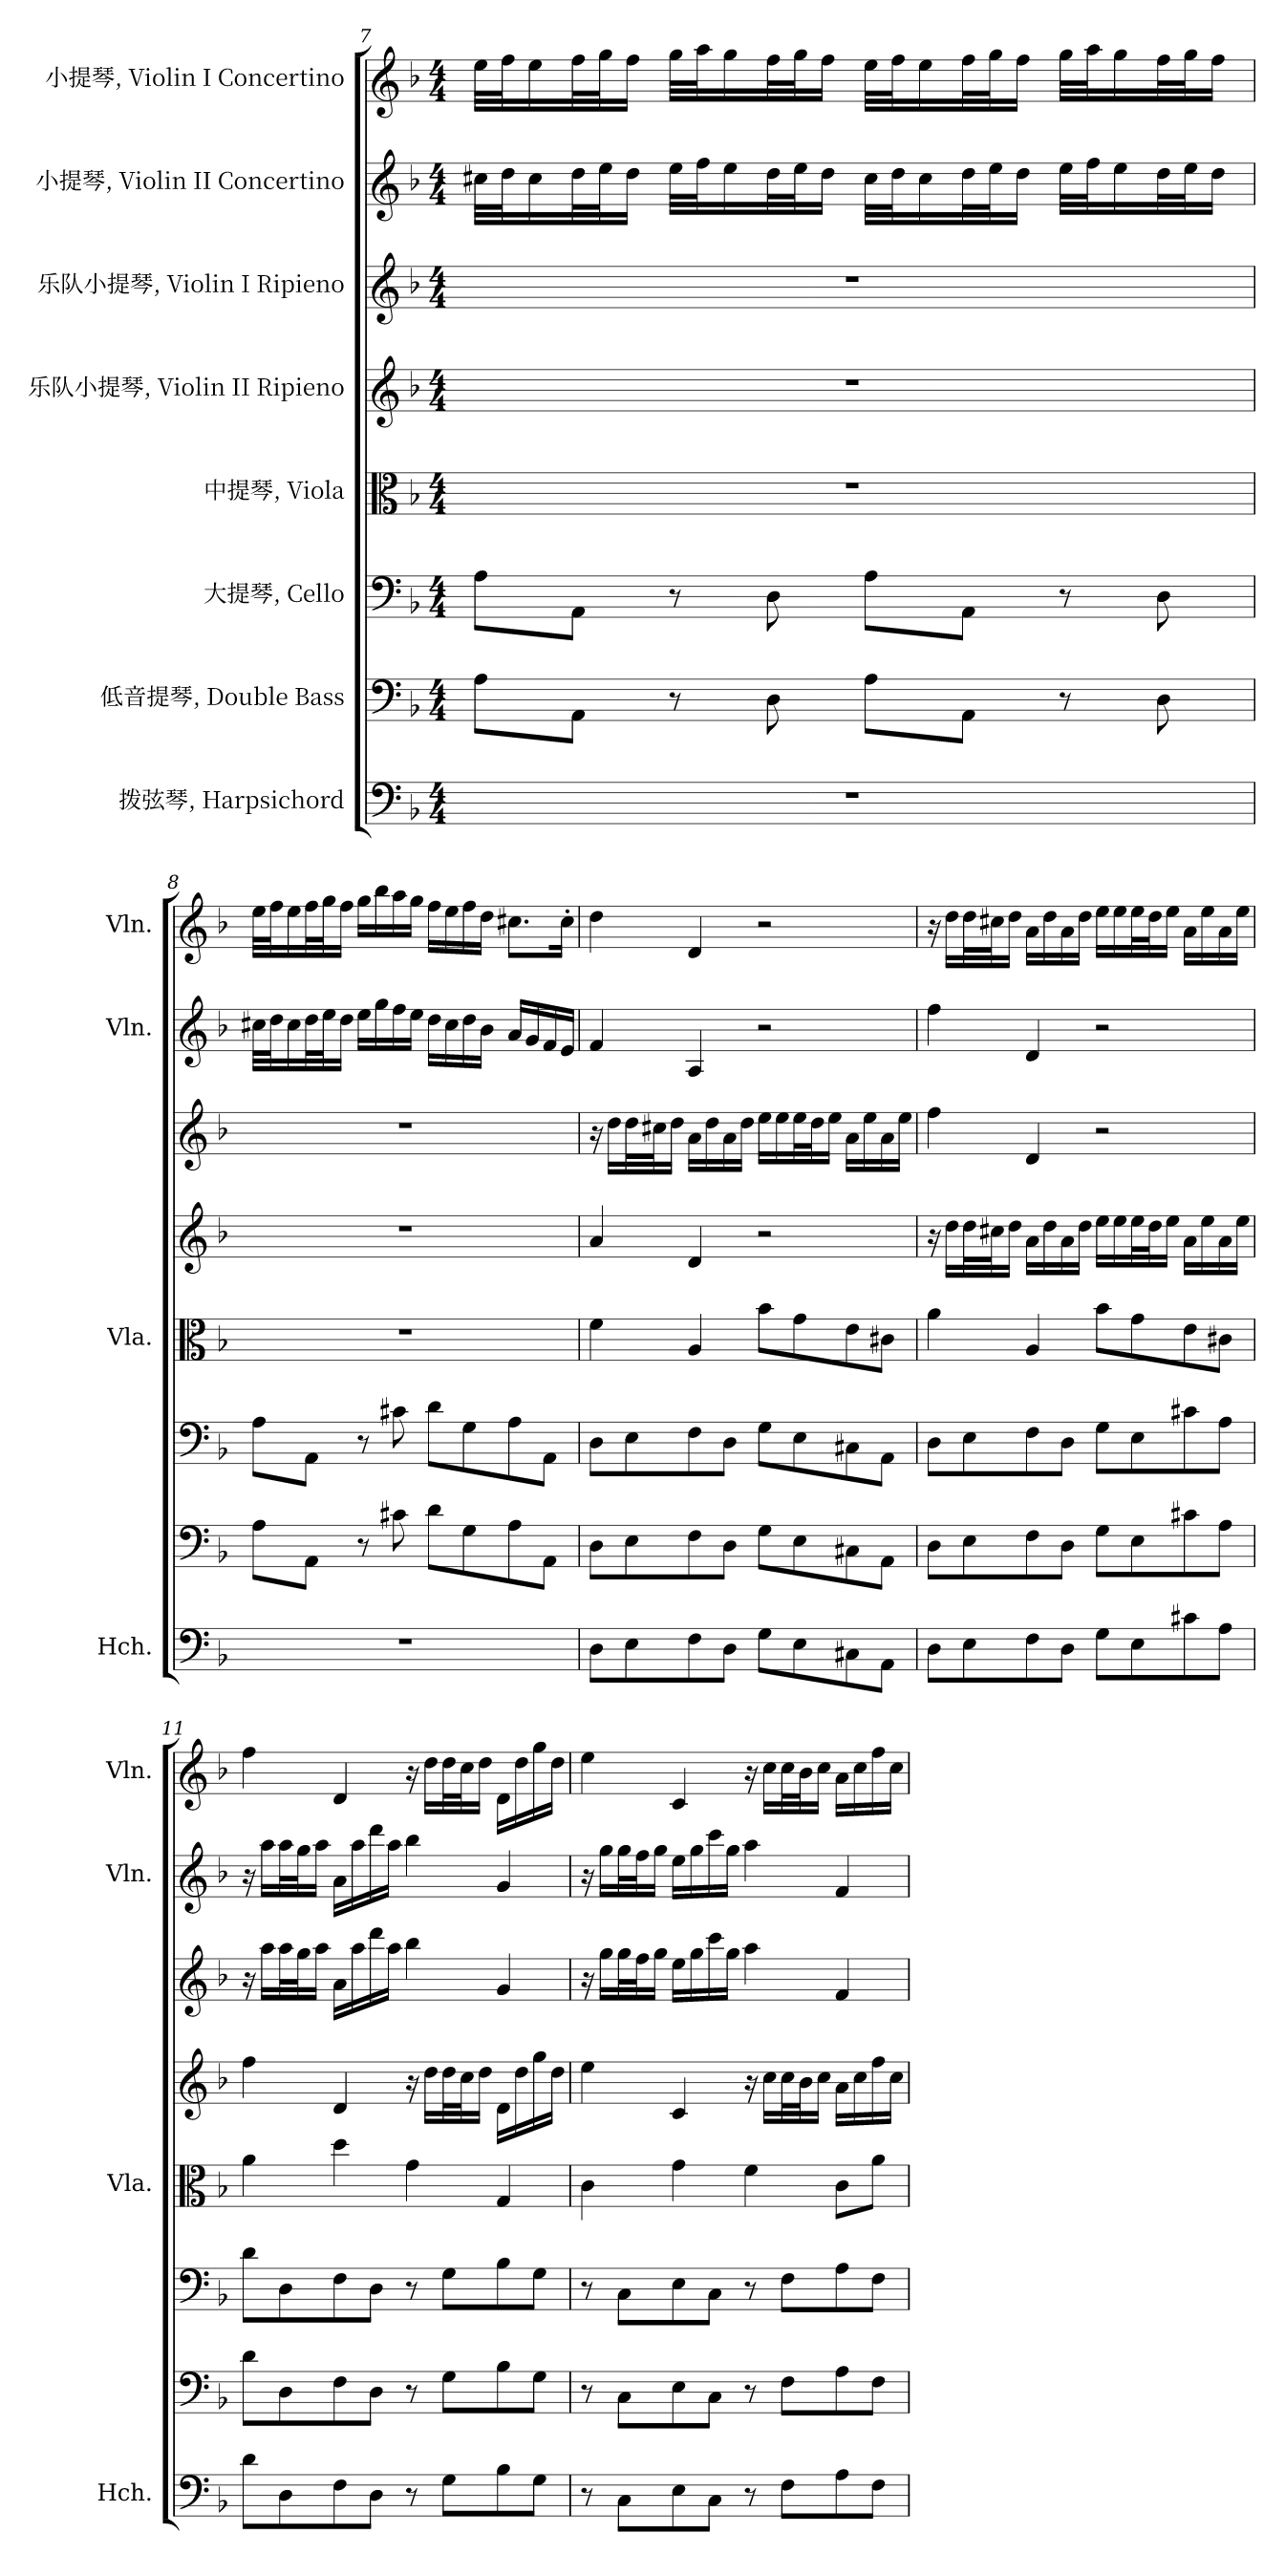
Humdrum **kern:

**kern	**kern	**kern	**kern	**kern	**kern	**kern	**kern
*part8	*part7	*part6	*part5	*part4	*part3	*part2	*part1
*staff8	*staff7	*staff6	*staff5	*staff4	*staff3	*staff2	*staff1
*I"拨弦琴, Harpsichord	*I"低音提琴, Double Bass	*I"大提琴, Cello	*I"中提琴, Viola	*I"乐队小提琴, Violin II Ripieno	*I"乐队小提琴, Violin  I Ripieno	*I"小提琴, Violin II Concertino	*I"小提琴, Violin  I Concertino
*I'Hch.	*	*	*I'Vla.	*	*	*I'Vln.	*I'Vln.
!!LO:PB:g=z
*clefF4	*clefF4	*clefF4	*clefC3	*clefG2	*clefG2	*clefG2	*clefG2
*	*ITrd7c12	*	*	*	*	*	*
*k[b-]	*k[b-]	*k[b-]	*k[b-]	*k[b-]	*k[b-]	*k[b-]	*k[b-]
*M4/4	*M4/4	*M4/4	*M4/4	*M4/4	*M4/4	*M4/4	*M4/4
=7	=7	=7	=7	=7	=7	=7	=7
1r	8AA\L	8A\L	1r	1r	1r	32cc#X\LLL	32ee\LLL
.	.	.	.	.	.	32dd\J	32ff\J
.	.	.	.	.	.	16cc#\	16ee\
.	8AAA\J	8AA\J	.	.	.	32dd\L	32ff\L
.	.	.	.	.	.	32ee\J	32gg\J
.	.	.	.	.	.	16dd\JJ	16ff\JJ
.	8r	8r	.	.	.	32ee\LLL	32gg\LLL
.	.	.	.	.	.	32ff\J	32aa\J
.	.	.	.	.	.	16ee\	16gg\
.	8DD\	8D\	.	.	.	32dd\L	32ff\L
.	.	.	.	.	.	32ee\J	32gg\J
.	.	.	.	.	.	16dd\JJ	16ff\JJ
.	8AA\L	8A\L	.	.	.	32cc#\LLL	32ee\LLL
.	.	.	.	.	.	32dd\J	32ff\J
.	.	.	.	.	.	16cc#\	16ee\
.	8AAA\J	8AA\J	.	.	.	32dd\L	32ff\L
.	.	.	.	.	.	32ee\J	32gg\J
.	.	.	.	.	.	16dd\JJ	16ff\JJ
.	8r	8r	.	.	.	32ee\LLL	32gg\LLL
.	.	.	.	.	.	32ff\J	32aa\J
.	.	.	.	.	.	16ee\	16gg\
.	8DD\	8D\	.	.	.	32dd\L	32ff\L
.	.	.	.	.	.	32ee\J	32gg\J
.	.	.	.	.	.	16dd\JJ	16ff\JJ
=8	=8	=8	=8	=8	=8	=8	=8
1r	8AA\L	8A\L	1r	1r	1r	32cc#X\LLL	32ee\LLL
.	.	.	.	.	.	32dd\J	32ff\J
.	.	.	.	.	.	16cc#\	16ee\
.	8AAA\J	8AA\J	.	.	.	32dd\L	32ff\L
.	.	.	.	.	.	32ee\J	32gg\J
.	.	.	.	.	.	16dd\JJ	16ff\JJ
.	8r	8r	.	.	.	16ee\LL	16gg\LL
.	.	.	.	.	.	16gg\	16bb-\
.	8C#X\	8c#X\	.	.	.	16ff\	16aa\
.	.	.	.	.	.	16ee\JJ	16gg\JJ
.	8D\L	8d\L	.	.	.	16dd\LL	16ff\LL
.	.	.	.	.	.	16cc#\	16ee\
.	8GG\	8G\	.	.	.	16dd\	16ff\
.	.	.	.	.	.	16b-\JJ	16dd\JJ
.	8AA\	8A\	.	.	.	16a/LL	8.cc#X\L
.	.	.	.	.	.	16g/	.
.	8AAA\J	8AA\J	.	.	.	16f/	.
.	.	.	.	.	.	16e/JJ	16cc#'\Jk
!!LO:PB:g=z
=9	=9	=9	=9	=9	=9	=9	=9
8D\L	8DD\L	8D\L	4f\	4a/	16r	4f/	4dd\
.	.	.	.	.	16dd\LL	.	.
8E\	8EE\	8E\	.	.	32dd\L	.	.
.	.	.	.	.	32cc#X\J	.	.
.	.	.	.	.	16dd\JJ	.	.
8F\	8FF\	8F\	4A/	4d/	16a\LL	4A/	4d/
.	.	.	.	.	16dd\	.	.
8D\J	8DD\J	8D\J	.	.	16a\	.	.
.	.	.	.	.	16dd\JJ	.	.
8G\L	8GG\L	8G\L	8b-\L	2r	16ee\LL	2r	2r
.	.	.	.	.	16ee\	.	.
8E\	8EE\	8E\	8g\	.	32ee\L	.	.
.	.	.	.	.	32dd\J	.	.
.	.	.	.	.	16ee\JJ	.	.
8C#X\	8CC#X\	8C#X\	8e\	.	16a\LL	.	.
.	.	.	.	.	16ee\	.	.
8AA\J	8AAA\J	8AA\J	8c#X\J	.	16a\	.	.
.	.	.	.	.	16ee\JJ	.	.
=10	=10	=10	=10	=10	=10	=10	=10
8D\L	8DD\L	8D\L	4a\	16r	4ff\	4ff\	16r
.	.	.	.	16dd\LL	.	.	16dd\LL
8E\	8EE\	8E\	.	32dd\L	.	.	32dd\L
.	.	.	.	32cc#X\J	.	.	32cc#X\J
.	.	.	.	16dd\JJ	.	.	16dd\JJ
8F\	8FF\	8F\	4A/	16a\LL	4d/	4d/	16a\LL
.	.	.	.	16dd\	.	.	16dd\
8D\J	8DD\J	8D\J	.	16a\	.	.	16a\
.	.	.	.	16dd\JJ	.	.	16dd\JJ
8G\L	8GG\L	8G\L	8b-\L	16ee\LL	2r	2r	16ee\LL
.	.	.	.	16ee\	.	.	16ee\
8E\	8EE\	8E\	8g\	32ee\L	.	.	32ee\L
.	.	.	.	32dd\J	.	.	32dd\J
.	.	.	.	16ee\JJ	.	.	16ee\JJ
8c#X\	8C#X\	8c#X\	8e\	16a\LL	.	.	16a\LL
.	.	.	.	16ee\	.	.	16ee\
8A\J	8AA\J	8A\J	8c#X\J	16a\	.	.	16a\
.	.	.	.	16ee\JJ	.	.	16ee\JJ
!!LO:PB:g=z
=11	=11	=11	=11	=11	=11	=11	=11
8d\L	8D\L	8d\L	4a\	4ff\	16r	16r	4ff\
.	.	.	.	.	16aa\LL	16aa\LL	.
8D\	8DD\	8D\	.	.	32aa\L	32aa\L	.
.	.	.	.	.	32gg\J	32gg\J	.
.	.	.	.	.	16aa\JJ	16aa\JJ	.
8F\	8FF\	8F\	4dd\	4d/	16a\LL	16a\LL	4d/
.	.	.	.	.	16aa\	16aa\	.
8D\J	8DD\J	8D\J	.	.	16ddd\	16ddd\	.
.	.	.	.	.	16aa\JJ	16aa\JJ	.
8r	8r	8r	4g\	16r	4bb-\	4bb-\	16r
.	.	.	.	16dd\LL	.	.	16dd\LL
8G\L	8GG\L	8G\L	.	32dd\L	.	.	32dd\L
.	.	.	.	32cc\J	.	.	32cc\J
.	.	.	.	16dd\JJ	.	.	16dd\JJ
8B-\	8BB-\	8B-\	4G/	16d\LL	4g/	4g/	16d\LL
.	.	.	.	16dd\	.	.	16dd\
8G\J	8GG\J	8G\J	.	16gg\	.	.	16gg\
.	.	.	.	16dd\JJ	.	.	16dd\JJ
=12	=12	=12	=12	=12	=12	=12	=12
8r	8r	8r	4c\	4ee\	16r	16r	4ee\
.	.	.	.	.	16gg\LL	16gg\LL	.
8C\L	8CC\L	8C\L	.	.	32gg\L	32gg\L	.
.	.	.	.	.	32ff\J	32ff\J	.
.	.	.	.	.	16gg\JJ	16gg\JJ	.
8E\	8EE\	8E\	4g\	4c/	16ee\LL	16ee\LL	4c/
.	.	.	.	.	16gg\	16gg\	.
8C\J	8CC\J	8C\J	.	.	16ccc\	16ccc\	.
.	.	.	.	.	16gg\JJ	16gg\JJ	.
8r	8r	8r	4f\	16r	4aa\	4aa\	16r
.	.	.	.	16cc\LL	.	.	16cc\LL
8F\L	8FF\L	8F\L	.	32cc\L	.	.	32cc\L
.	.	.	.	32b-\J	.	.	32b-\J
.	.	.	.	16cc\JJ	.	.	16cc\JJ
8A\	8AA\	8A\	8c\L	16a\LL	4f/	4f/	16a\LL
.	.	.	.	16cc\	.	.	16cc\
8F\J	8FF\J	8F\J	8a\J	16ff\	.	.	16ff\
.	.	.	.	16cc\JJ	.	.	16cc\JJ
=	=	=	=	=	=	=	=
*-	*-	*-	*-	*-	*-	*-	*-
